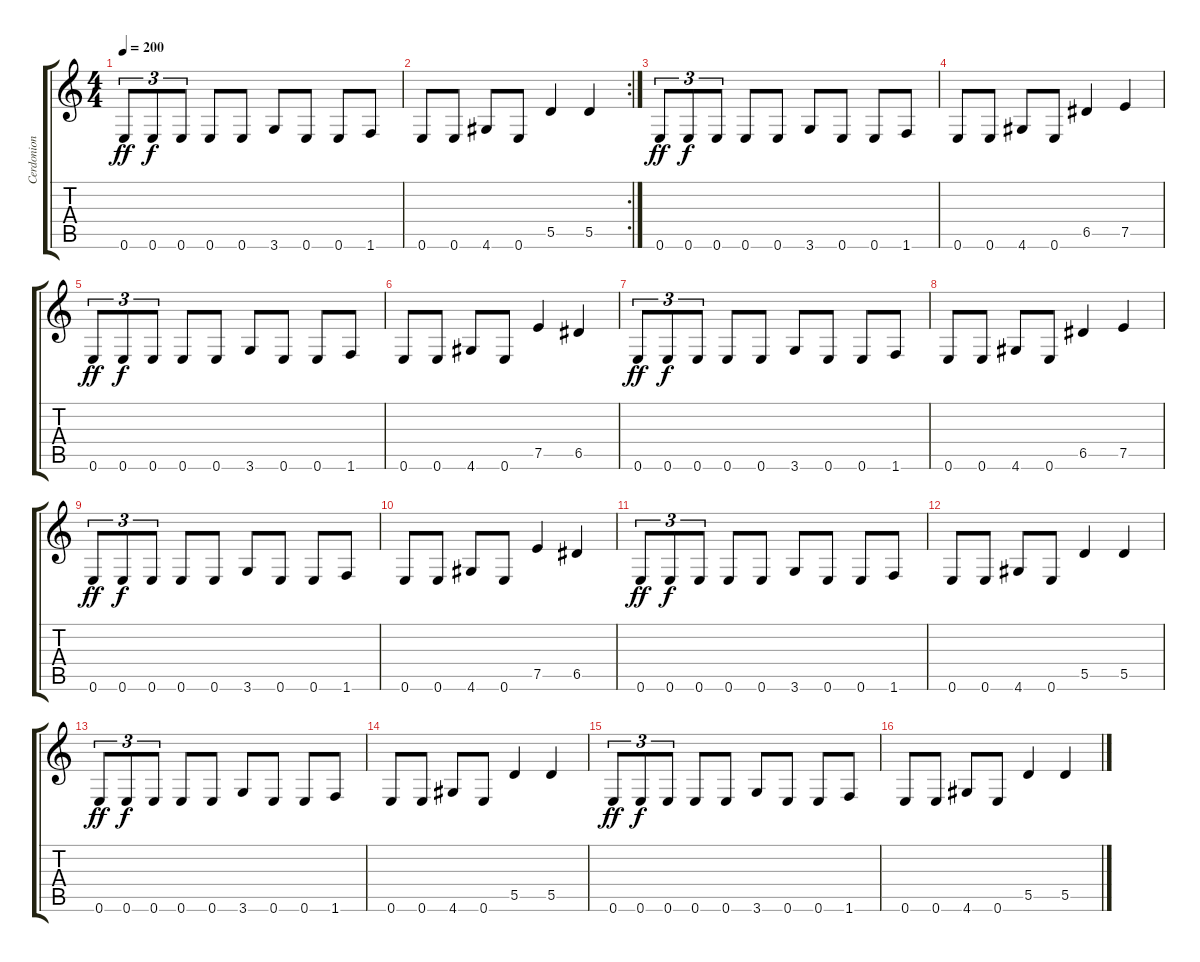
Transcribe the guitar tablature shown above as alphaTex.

\track ("Cerdonion" "Cerdonion") {instrument electricbasspick}
\staff {score tabs}
\tuning (E4 B3 G3 D3 A2 E2) {hide}
\ts (4 4)
\tempo 200
\clef g2
\ks c
0.6.8{tu (3 2) dy ff} 0.6.8{tu (3 2) dy f} 0.6.8{tu (3 2)} 0.6.8 0.6.8 3.6.8 0.6.8 0.6.8 1.6.8 |
\rc 2
0.6.8 0.6.8 4.6.8 0.6.8 5.5.4 5.5.4 |
0.6.8{tu (3 2) dy ff} 0.6.8{tu (3 2) dy f} 0.6.8{tu (3 2)} 0.6.8 0.6.8 3.6.8 0.6.8 0.6.8 1.6.8 |
0.6.8 0.6.8 4.6.8 0.6.8 6.5.4 7.5.4 |
0.6.8{tu (3 2) dy ff} 0.6.8{tu (3 2) dy f} 0.6.8{tu (3 2)} 0.6.8 0.6.8 3.6.8 0.6.8 0.6.8 1.6.8 |
0.6.8 0.6.8 4.6.8 0.6.8 7.5.4 6.5.4 |
0.6.8{tu (3 2) dy ff} 0.6.8{tu (3 2) dy f} 0.6.8{tu (3 2)} 0.6.8 0.6.8 3.6.8 0.6.8 0.6.8 1.6.8 |
0.6.8 0.6.8 4.6.8 0.6.8 6.5.4 7.5.4 |
0.6.8{tu (3 2) dy ff} 0.6.8{tu (3 2) dy f} 0.6.8{tu (3 2)} 0.6.8 0.6.8 3.6.8 0.6.8 0.6.8 1.6.8 |
0.6.8 0.6.8 4.6.8 0.6.8 7.5.4 6.5.4 |
0.6.8{tu (3 2) dy ff} 0.6.8{tu (3 2) dy f} 0.6.8{tu (3 2)} 0.6.8 0.6.8 3.6.8 0.6.8 0.6.8 1.6.8 |
0.6.8 0.6.8 4.6.8 0.6.8 5.5.4 5.5.4 |
0.6.8{tu (3 2) dy ff} 0.6.8{tu (3 2) dy f} 0.6.8{tu (3 2)} 0.6.8 0.6.8 3.6.8 0.6.8 0.6.8 1.6.8 |
0.6.8 0.6.8 4.6.8 0.6.8 5.5.4 5.5.4 |
0.6.8{tu (3 2) dy ff} 0.6.8{tu (3 2) dy f} 0.6.8{tu (3 2)} 0.6.8 0.6.8 3.6.8 0.6.8 0.6.8 1.6.8 |
0.6.8 0.6.8 4.6.8 0.6.8 5.5.4 5.5.4
